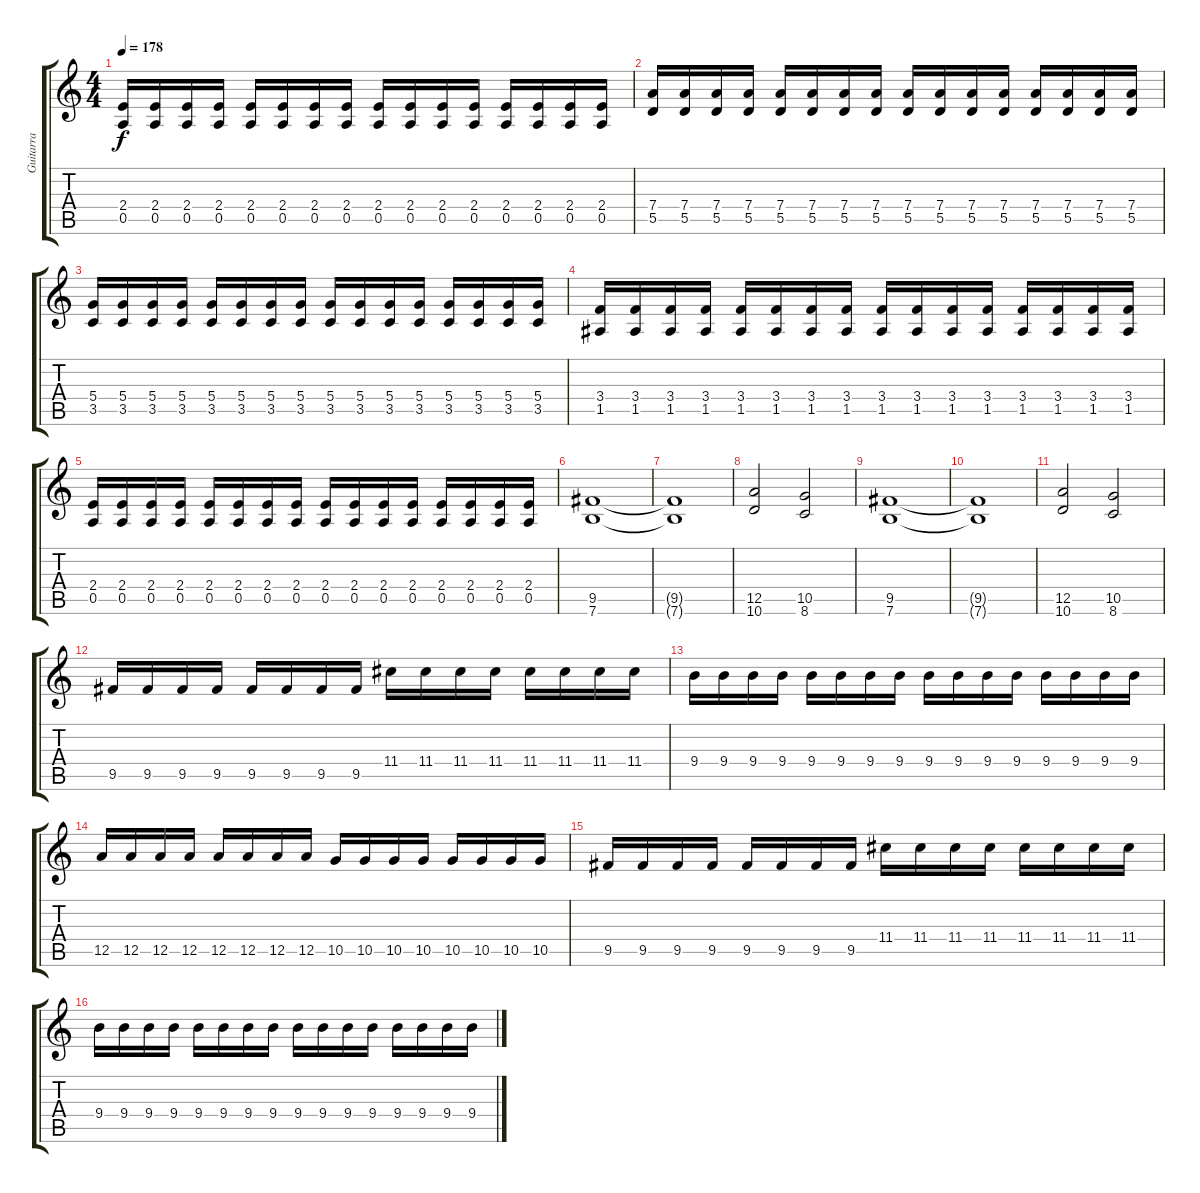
\track ("Guitarra" "Guitarra") {instrument distortionguitar}
\staff {score tabs}
\tuning (E4 B3 G3 D3 A2 E2) {hide}
\ts (4 4)
\tempo 178
\clef g2
\ks c
(2.4 0.5).16{dy f} (2.4 0.5).16 (2.4 0.5).16 (2.4 0.5).16 (2.4 0.5).16 (2.4 0.5).16 (2.4 0.5).16 (2.4 0.5).16 (2.4 0.5).16 (2.4 0.5).16 (2.4 0.5).16 (2.4 0.5).16 (2.4 0.5).16 (2.4 0.5).16 (2.4 0.5).16 (2.4 0.5).16 |
(7.4 5.5).16 (7.4 5.5).16 (7.4 5.5).16 (7.4 5.5).16 (7.4 5.5).16 (7.4 5.5).16 (7.4 5.5).16 (7.4 5.5).16 (7.4 5.5).16 (7.4 5.5).16 (7.4 5.5).16 (7.4 5.5).16 (7.4 5.5).16 (7.4 5.5).16 (7.4 5.5).16 (7.4 5.5).16 |
(5.4 3.5).16 (5.4 3.5).16 (5.4 3.5).16 (5.4 3.5).16 (5.4 3.5).16 (5.4 3.5).16 (5.4 3.5).16 (5.4 3.5).16 (5.4 3.5).16 (5.4 3.5).16 (5.4 3.5).16 (5.4 3.5).16 (5.4 3.5).16 (5.4 3.5).16 (5.4 3.5).16 (5.4 3.5).16 |
(3.4 1.5).16 (3.4 1.5).16 (3.4 1.5).16 (3.4 1.5).16 (3.4 1.5).16 (3.4 1.5).16 (3.4 1.5).16 (3.4 1.5).16 (3.4 1.5).16 (3.4 1.5).16 (3.4 1.5).16 (3.4 1.5).16 (3.4 1.5).16 (3.4 1.5).16 (3.4 1.5).16 (3.4 1.5).16 |
(2.4 0.5).16 (2.4 0.5).16 (2.4 0.5).16 (2.4 0.5).16 (2.4 0.5).16 (2.4 0.5).16 (2.4 0.5).16 (2.4 0.5).16 (2.4 0.5).16 (2.4 0.5).16 (2.4 0.5).16 (2.4 0.5).16 (2.4 0.5).16 (2.4 0.5).16 (2.4 0.5).16 (2.4 0.5).16 |
(9.5 7.6).1 |
(9.5{t} 7.6{t}).1 |
(12.5 10.6).2 (10.5 8.6).2 |
(9.5 7.6).1 |
(9.5{t} 7.6{t}).1 |
(12.5 10.6).2 (10.5 8.6).2 |
9.5.16 9.5.16 9.5.16 9.5.16 9.5.16 9.5.16 9.5.16 9.5.16 11.4.16 11.4.16 11.4.16 11.4.16 11.4.16 11.4.16 11.4.16 11.4.16 |
9.4.16 9.4.16 9.4.16 9.4.16 9.4.16 9.4.16 9.4.16 9.4.16 9.4.16 9.4.16 9.4.16 9.4.16 9.4.16 9.4.16 9.4.16 9.4.16 |
12.5.16 12.5.16 12.5.16 12.5.16 12.5.16 12.5.16 12.5.16 12.5.16 10.5.16 10.5.16 10.5.16 10.5.16 10.5.16 10.5.16 10.5.16 10.5.16 |
9.5.16 9.5.16 9.5.16 9.5.16 9.5.16 9.5.16 9.5.16 9.5.16 11.4.16 11.4.16 11.4.16 11.4.16 11.4.16 11.4.16 11.4.16 11.4.16 |
9.4.16 9.4.16 9.4.16 9.4.16 9.4.16 9.4.16 9.4.16 9.4.16 9.4.16 9.4.16 9.4.16 9.4.16 9.4.16 9.4.16 9.4.16 9.4.16
